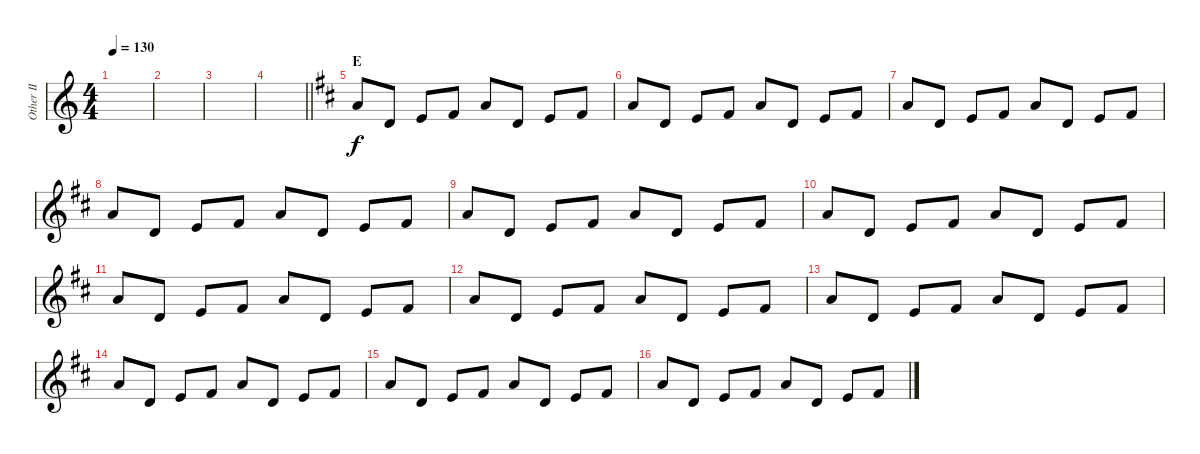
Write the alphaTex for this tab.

\track ("Other II" "Other II") {instrument lead5charang}
\staff {score}
\tuning (E5 B4 G4 D4 A3 E3 B2) {hide}
\ts (4 4)
\tempo 130
\clef g2
\ks c
|
|
|
\barLineRight lightlight
|
\section ("" "E")
\ks d
2.3.8 0.4.8 2.4.8 4.4.8 2.3.8 0.4.8 2.4.8 4.4.8 |
2.3.8 0.4.8 2.4.8 4.4.8 2.3.8 0.4.8 2.4.8 4.4.8 |
2.3.8 0.4.8 2.4.8 4.4.8 2.3.8 0.4.8 2.4.8 4.4.8 |
2.3.8 0.4.8 2.4.8 4.4.8 2.3.8 0.4.8 2.4.8 4.4.8 |
2.3.8 0.4.8 2.4.8 4.4.8 2.3.8 0.4.8 2.4.8 4.4.8 |
2.3.8 0.4.8 2.4.8 4.4.8 2.3.8 0.4.8 2.4.8 4.4.8 |
2.3.8 0.4.8 2.4.8 4.4.8 2.3.8 0.4.8 2.4.8 4.4.8 |
2.3.8 0.4.8 2.4.8 4.4.8 2.3.8 0.4.8 2.4.8 4.4.8 |
2.3.8 0.4.8 2.4.8 4.4.8 2.3.8 0.4.8 2.4.8 4.4.8 |
2.3.8 0.4.8 2.4.8 4.4.8 2.3.8 0.4.8 2.4.8 4.4.8 |
2.3.8 0.4.8 2.4.8 4.4.8 2.3.8 0.4.8 2.4.8 4.4.8 |
2.3.8 0.4.8 2.4.8 4.4.8 2.3.8 0.4.8 2.4.8 4.4.8
